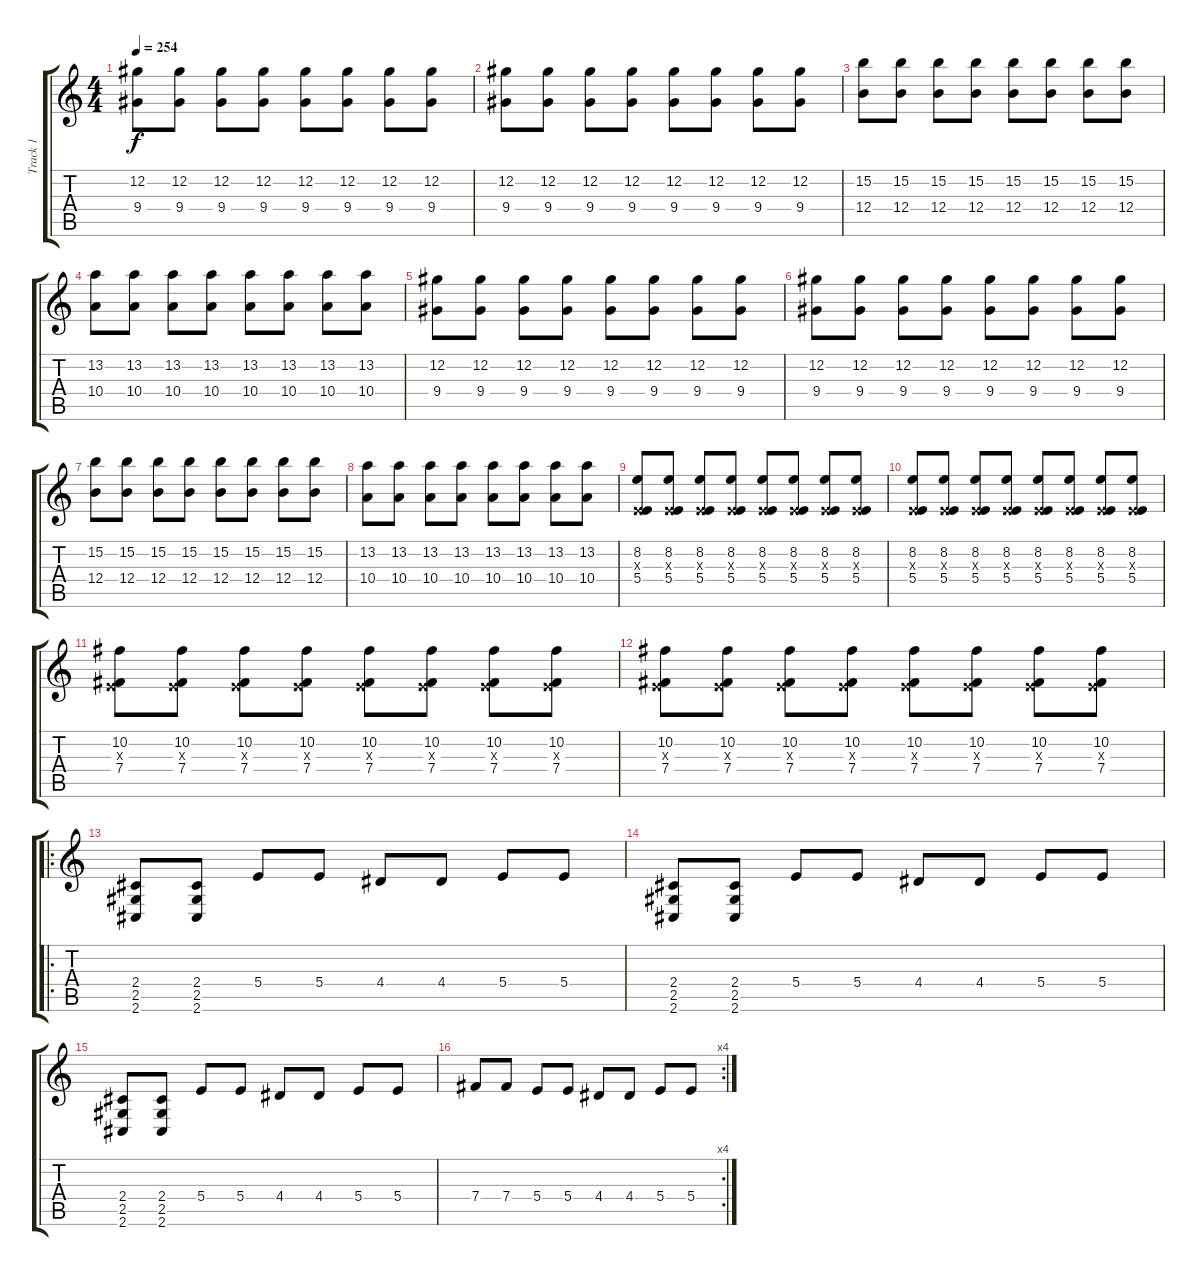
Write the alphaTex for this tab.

\track ("Track 1" "Track 1") {instrument distortionguitar}
\staff {score tabs}
\tuning (Db4 Ab3 E3 B2 Gb2 B1) {hide}
\ts (4 4)
\tempo 254
\clef g2
\ks c
(12.2 9.4).8{dy f} (12.2 9.4).8 (12.2 9.4).8 (12.2 9.4).8 (12.2 9.4).8 (12.2 9.4).8 (12.2 9.4).8 (12.2 9.4).8 |
(12.2 9.4).8 (12.2 9.4).8 (12.2 9.4).8 (12.2 9.4).8 (12.2 9.4).8 (12.2 9.4).8 (12.2 9.4).8 (12.2 9.4).8 |
(15.2 12.4).8 (15.2 12.4).8 (15.2 12.4).8 (15.2 12.4).8 (15.2 12.4).8 (15.2 12.4).8 (15.2 12.4).8 (15.2 12.4).8 |
(13.2 10.4).8 (13.2 10.4).8 (13.2 10.4).8 (13.2 10.4).8 (13.2 10.4).8 (13.2 10.4).8 (13.2 10.4).8 (13.2 10.4).8 |
(12.2 9.4).8 (12.2 9.4).8 (12.2 9.4).8 (12.2 9.4).8 (12.2 9.4).8 (12.2 9.4).8 (12.2 9.4).8 (12.2 9.4).8 |
(12.2 9.4).8 (12.2 9.4).8 (12.2 9.4).8 (12.2 9.4).8 (12.2 9.4).8 (12.2 9.4).8 (12.2 9.4).8 (12.2 9.4).8 |
(15.2 12.4).8 (15.2 12.4).8 (15.2 12.4).8 (15.2 12.4).8 (15.2 12.4).8 (15.2 12.4).8 (15.2 12.4).8 (15.2 12.4).8 |
(13.2 10.4).8 (13.2 10.4).8 (13.2 10.4).8 (13.2 10.4).8 (13.2 10.4).8 (13.2 10.4).8 (13.2 10.4).8 (13.2 10.4).8 |
(8.2 0.3{x} 5.4).8 (8.2 0.3{x} 5.4).8 (8.2 0.3{x} 5.4).8 (8.2 0.3{x} 5.4).8 (8.2 0.3{x} 5.4).8 (8.2 0.3{x} 5.4).8 (8.2 0.3{x} 5.4).8 (8.2 0.3{x} 5.4).8 |
(8.2 0.3{x} 5.4).8 (8.2 0.3{x} 5.4).8 (8.2 0.3{x} 5.4).8 (8.2 0.3{x} 5.4).8 (8.2 0.3{x} 5.4).8 (8.2 0.3{x} 5.4).8 (8.2 0.3{x} 5.4).8 (8.2 0.3{x} 5.4).8 |
(10.2 0.3{x} 7.4).8 (10.2 0.3{x} 7.4).8 (10.2 0.3{x} 7.4).8 (10.2 0.3{x} 7.4).8 (10.2 0.3{x} 7.4).8 (10.2 0.3{x} 7.4).8 (10.2 0.3{x} 7.4).8 (10.2 0.3{x} 7.4).8 |
(10.2 0.3{x} 7.4).8 (10.2 0.3{x} 7.4).8 (10.2 0.3{x} 7.4).8 (10.2 0.3{x} 7.4).8 (10.2 0.3{x} 7.4).8 (10.2 0.3{x} 7.4).8 (10.2 0.3{x} 7.4).8 (10.2 0.3{x} 7.4).8 |
\ro
(2.4 2.5 2.6).8 (2.4 2.5 2.6).8 5.4.8 5.4.8 4.4.8 4.4.8 5.4.8 5.4.8 |
(2.4 2.5 2.6).8 (2.4 2.5 2.6).8 5.4.8 5.4.8 4.4.8 4.4.8 5.4.8 5.4.8 |
(2.4 2.5 2.6).8 (2.4 2.5 2.6).8 5.4.8 5.4.8 4.4.8 4.4.8 5.4.8 5.4.8 |
\rc 4
7.4.8 7.4.8 5.4.8 5.4.8 4.4.8 4.4.8 5.4.8 5.4.8
